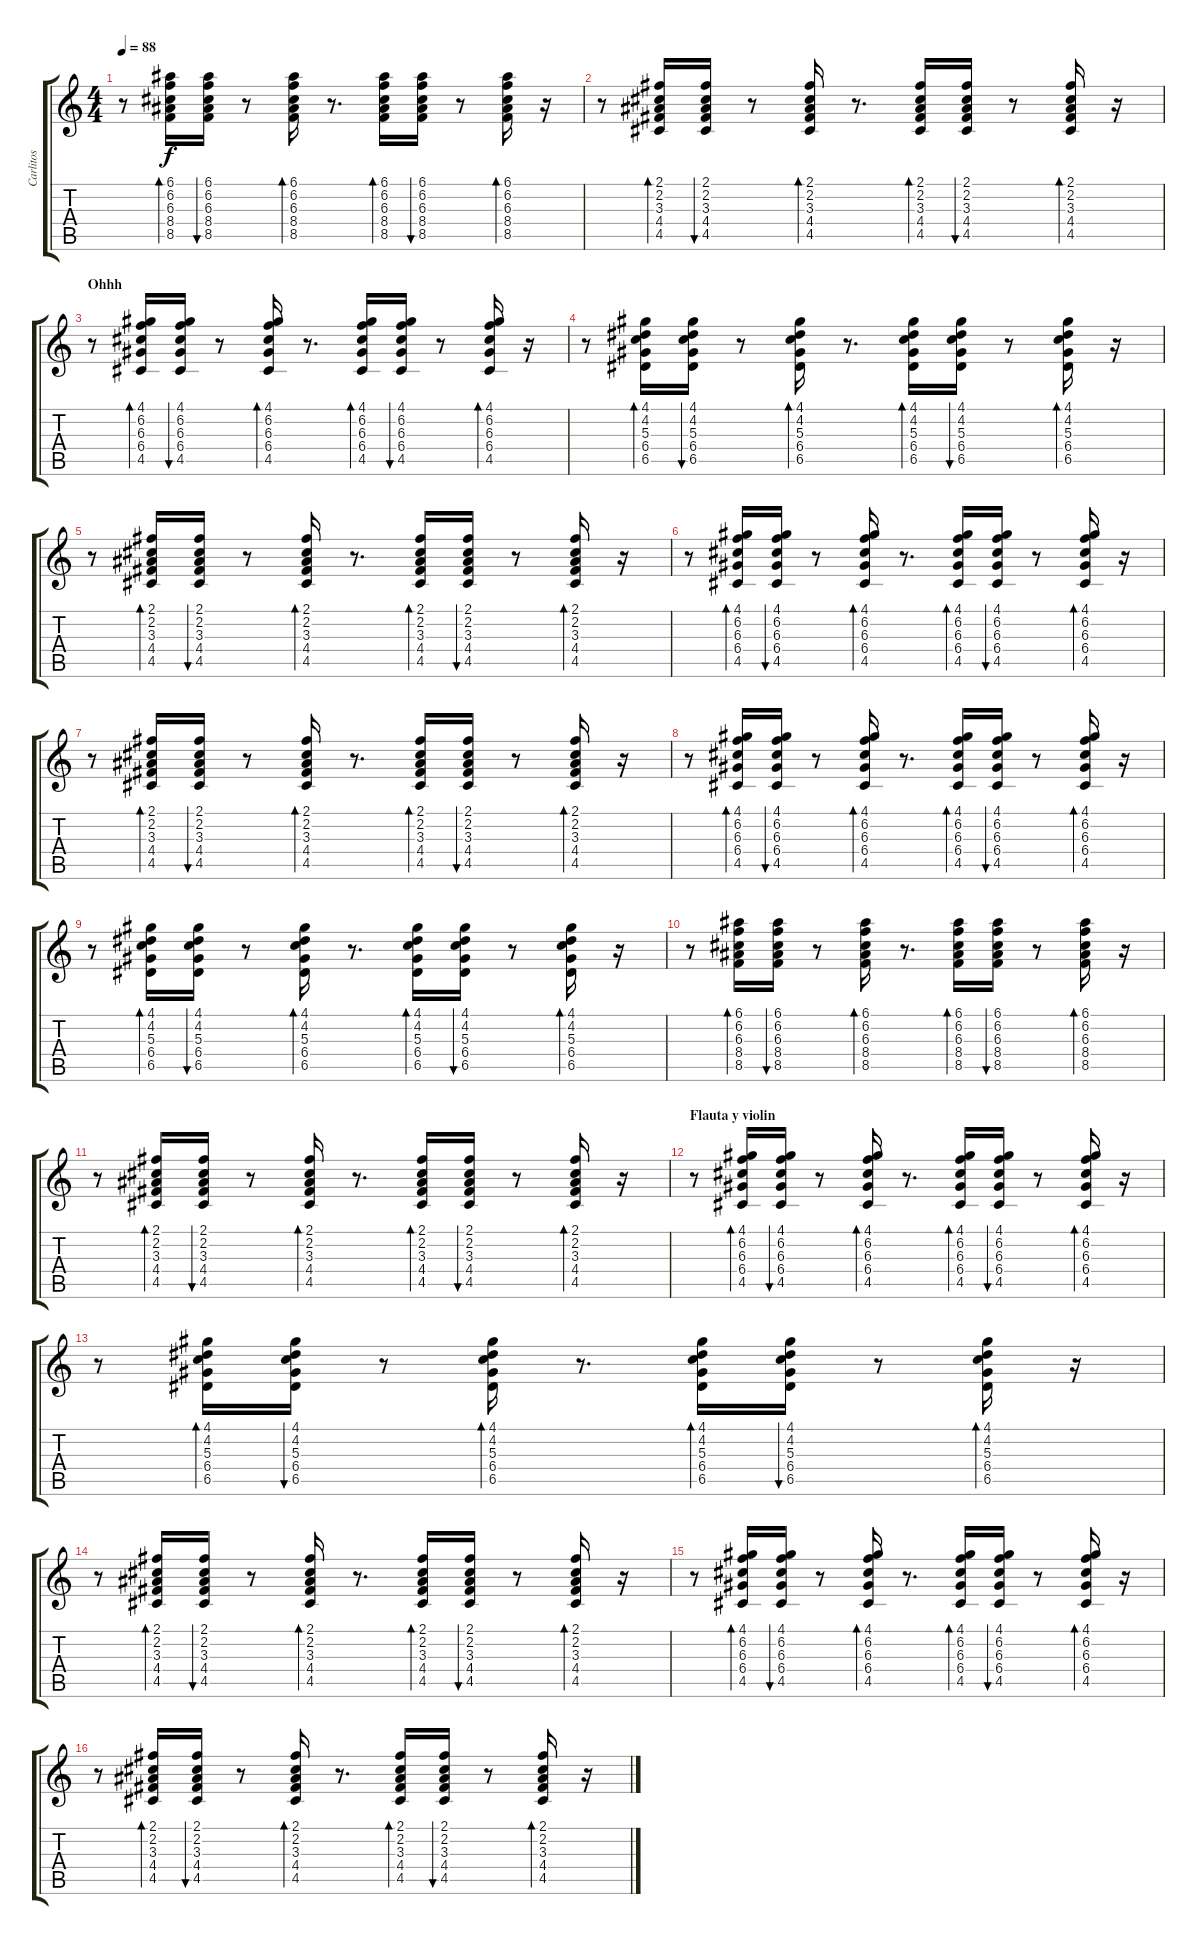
\track ("Carlitos" "Carlitos") {instrument acousticguitarsteel}
\staff {score tabs}
\tuning (E4 B3 G3 D3 A2 E2) {hide}
\ts (4 4)
\tempo 88
\clef g2
\ks c
r.8{dy f} (6.1 6.2 6.3 8.4 8.5).16{bd 60} (6.1 6.2 6.3 8.4 8.5).16{bu 60} r.8 (6.1 6.2 6.3 8.4 8.5).16{bd 60} r.8{d} (6.1 6.2 6.3 8.4 8.5).16{bd 60} (6.1 6.2 6.3 8.4 8.5).16{bu 60} r.8 (6.1 6.2 6.3 8.4 8.5).16{bd 60} r.16 |
r.8 (2.1 2.2 3.3 4.4 4.5).16{bd 60} (2.1 2.2 3.3 4.4 4.5).16{bu 60} r.8 (2.1 2.2 3.3 4.4 4.5).16{bd 60} r.8{d} (2.1 2.2 3.3 4.4 4.5).16{bd 60} (2.1 2.2 3.3 4.4 4.5).16{bu 60} r.8 (2.1 2.2 3.3 4.4 4.5).16{bd 60} r.16 |
\section ("" "Ohhh")
r.8 (4.1 6.2 6.3 6.4 4.5).16{bd 60} (4.1 6.2 6.3 6.4 4.5).16{bu 60} r.8 (4.1 6.2 6.3 6.4 4.5).16{bd 60} r.8{d} (4.1 6.2 6.3 6.4 4.5).16{bd 60} (4.1 6.2 6.3 6.4 4.5).16{bu 60} r.8 (4.1 6.2 6.3 6.4 4.5).16{bd 60} r.16 |
r.8 (4.1 4.2 5.3 6.4 6.5).16{bd 60} (4.1 4.2 5.3 6.4 6.5).16{bu 60} r.8 (4.1 4.2 5.3 6.4 6.5).16{bd 60} r.8{d} (4.1 4.2 5.3 6.4 6.5).16{bd 60} (4.1 4.2 5.3 6.4 6.5).16{bu 60} r.8 (4.1 4.2 5.3 6.4 6.5).16{bd 60} r.16 |
r.8 (2.1 2.2 3.3 4.4 4.5).16{bd 60} (2.1 2.2 3.3 4.4 4.5).16{bu 60} r.8 (2.1 2.2 3.3 4.4 4.5).16{bd 60} r.8{d} (2.1 2.2 3.3 4.4 4.5).16{bd 60} (2.1 2.2 3.3 4.4 4.5).16{bu 60} r.8 (2.1 2.2 3.3 4.4 4.5).16{bd 60} r.16 |
r.8 (4.1 6.2 6.3 6.4 4.5).16{bd 60} (4.1 6.2 6.3 6.4 4.5).16{bu 60} r.8 (4.1 6.2 6.3 6.4 4.5).16{bd 60} r.8{d} (4.1 6.2 6.3 6.4 4.5).16{bd 60} (4.1 6.2 6.3 6.4 4.5).16{bu 60} r.8 (4.1 6.2 6.3 6.4 4.5).16{bd 60} r.16 |
r.8 (2.1 2.2 3.3 4.4 4.5).16{bd 60} (2.1 2.2 3.3 4.4 4.5).16{bu 60} r.8 (2.1 2.2 3.3 4.4 4.5).16{bd 60} r.8{d} (2.1 2.2 3.3 4.4 4.5).16{bd 60} (2.1 2.2 3.3 4.4 4.5).16{bu 60} r.8 (2.1 2.2 3.3 4.4 4.5).16{bd 60} r.16 |
r.8 (4.1 6.2 6.3 6.4 4.5).16{bd 60} (4.1 6.2 6.3 6.4 4.5).16{bu 60} r.8 (4.1 6.2 6.3 6.4 4.5).16{bd 60} r.8{d} (4.1 6.2 6.3 6.4 4.5).16{bd 60} (4.1 6.2 6.3 6.4 4.5).16{bu 60} r.8 (4.1 6.2 6.3 6.4 4.5).16{bd 60} r.16 |
r.8 (4.1 4.2 5.3 6.4 6.5).16{bd 60} (4.1 4.2 5.3 6.4 6.5).16{bu 60} r.8 (4.1 4.2 5.3 6.4 6.5).16{bd 60} r.8{d} (4.1 4.2 5.3 6.4 6.5).16{bd 60} (4.1 4.2 5.3 6.4 6.5).16{bu 60} r.8 (4.1 4.2 5.3 6.4 6.5).16{bd 60} r.16 |
r.8 (6.1 6.2 6.3 8.4 8.5).16{bd 60} (6.1 6.2 6.3 8.4 8.5).16{bu 60} r.8 (6.1 6.2 6.3 8.4 8.5).16{bd 60} r.8{d} (6.1 6.2 6.3 8.4 8.5).16{bd 60} (6.1 6.2 6.3 8.4 8.5).16{bu 60} r.8 (6.1 6.2 6.3 8.4 8.5).16{bd 60} r.16 |
r.8 (2.1 2.2 3.3 4.4 4.5).16{bd 60} (2.1 2.2 3.3 4.4 4.5).16{bu 60} r.8 (2.1 2.2 3.3 4.4 4.5).16{bd 60} r.8{d} (2.1 2.2 3.3 4.4 4.5).16{bd 60} (2.1 2.2 3.3 4.4 4.5).16{bu 60} r.8 (2.1 2.2 3.3 4.4 4.5).16{bd 60} r.16 |
\section ("" "Flauta y violin")
r.8 (4.1 6.2 6.3 6.4 4.5).16{bd 60} (4.1 6.2 6.3 6.4 4.5).16{bu 60} r.8 (4.1 6.2 6.3 6.4 4.5).16{bd 60} r.8{d} (4.1 6.2 6.3 6.4 4.5).16{bd 60} (4.1 6.2 6.3 6.4 4.5).16{bu 60} r.8 (4.1 6.2 6.3 6.4 4.5).16{bd 60} r.16 |
r.8 (4.1 4.2 5.3 6.4 6.5).16{bd 60} (4.1 4.2 5.3 6.4 6.5).16{bu 60} r.8 (4.1 4.2 5.3 6.4 6.5).16{bd 60} r.8{d} (4.1 4.2 5.3 6.4 6.5).16{bd 60} (4.1 4.2 5.3 6.4 6.5).16{bu 60} r.8 (4.1 4.2 5.3 6.4 6.5).16{bd 60} r.16 |
r.8 (2.1 2.2 3.3 4.4 4.5).16{bd 60} (2.1 2.2 3.3 4.4 4.5).16{bu 60} r.8 (2.1 2.2 3.3 4.4 4.5).16{bd 60} r.8{d} (2.1 2.2 3.3 4.4 4.5).16{bd 60} (2.1 2.2 3.3 4.4 4.5).16{bu 60} r.8 (2.1 2.2 3.3 4.4 4.5).16{bd 60} r.16 |
r.8 (4.1 6.2 6.3 6.4 4.5).16{bd 60} (4.1 6.2 6.3 6.4 4.5).16{bu 60} r.8 (4.1 6.2 6.3 6.4 4.5).16{bd 60} r.8{d} (4.1 6.2 6.3 6.4 4.5).16{bd 60} (4.1 6.2 6.3 6.4 4.5).16{bu 60} r.8 (4.1 6.2 6.3 6.4 4.5).16{bd 60} r.16 |
r.8 (2.1 2.2 3.3 4.4 4.5).16{bd 60} (2.1 2.2 3.3 4.4 4.5).16{bu 60} r.8 (2.1 2.2 3.3 4.4 4.5).16{bd 60} r.8{d} (2.1 2.2 3.3 4.4 4.5).16{bd 60} (2.1 2.2 3.3 4.4 4.5).16{bu 60} r.8 (2.1 2.2 3.3 4.4 4.5).16{bd 60} r.16
